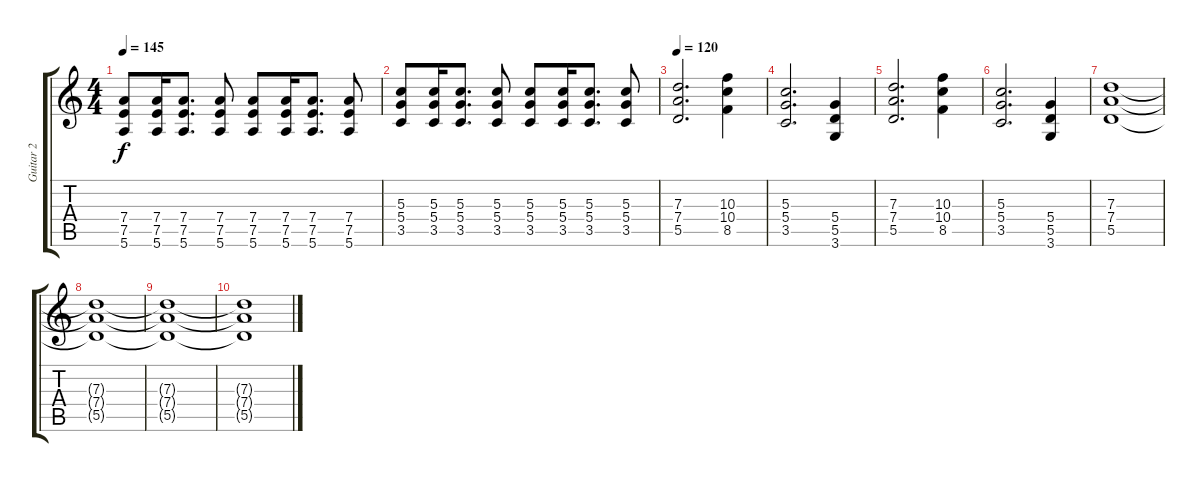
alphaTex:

\track ("Guitar 2" "Guitar 2") {instrument distortionguitar}
\staff {score tabs}
\tuning (E4 B3 G3 D3 A2 E2) {hide}
\ts (4 4)
\tempo 145
\clef g2
\ks c
(7.4 7.5 5.6).8{dy f} (7.4 7.5 5.6).16 (7.4 7.5 5.6).8{d} (7.4 7.5 5.6).8 (7.4 7.5 5.6).8 (7.4 7.5 5.6).16 (7.4 7.5 5.6).8{d} (7.4 7.5 5.6).8 |
(5.3 5.4 3.5).8 (5.3 5.4 3.5).16 (5.3 5.4 3.5).8{d} (5.3 5.4 3.5).8 (5.3 5.4 3.5).8 (5.3 5.4 3.5).16 (5.3 5.4 3.5).8{d} (5.3 5.4 3.5).8 |
\tempo 120
(7.3 7.4 5.5).2{d} (10.3 10.4 8.5).4 |
(5.3 5.4 3.5).2{d} (5.4 5.5 3.6).4 |
(7.3 7.4 5.5).2{d} (10.3 10.4 8.5).4 |
(5.3 5.4 3.5).2{d} (5.4 5.5 3.6).4 |
(7.3 7.4 5.5).1 |
(7.3{t} 7.4{t} 5.5{t}).1 |
(7.3{t} 7.4{t} 5.5{t}).1 |
(7.3{t} 7.4{t} 5.5{t}).1
